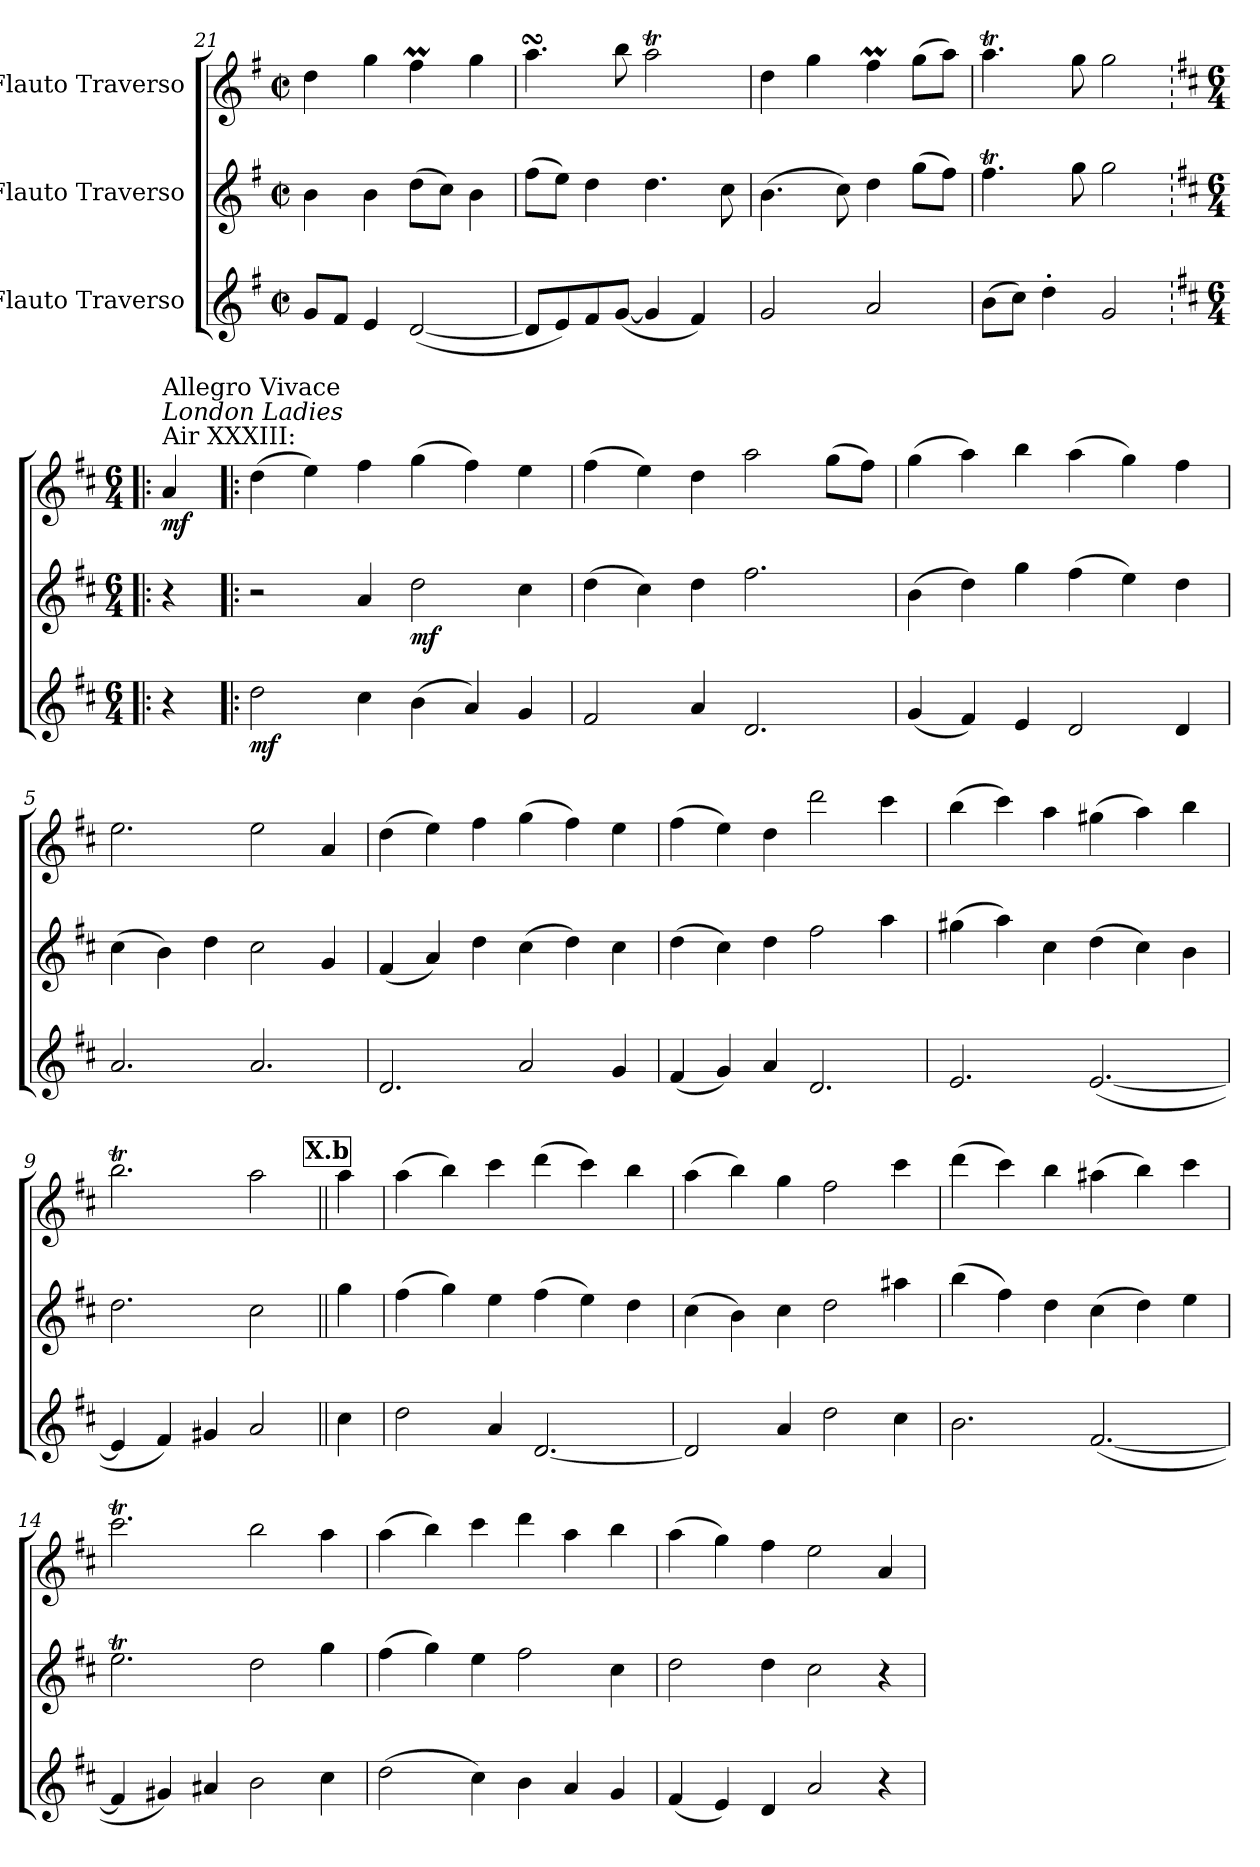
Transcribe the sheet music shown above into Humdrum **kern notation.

**kern	**dynam	**kern	**dynam	**kern	**dynam
*part3	*part3	*part2	*part2	*part1	*part1
*staff3	*staff3	*staff2	*staff2	*staff1	*staff1
*I"Flauto Traverso	*	*I"Flauto Traverso	*	*I"Flauto Traverso	*
*clefG2	*	*clefG2	*	*clefG2	*
*k[f#]	*	*k[f#]	*	*k[f#]	*
*M2/2	*	*M2/2	*	*M2/2	*
*met(c|)	*	*met(c|)	*	*met(c|)	*
=21	=21	=21	=21	=21	=21
8g/L	.	4b\	.	4dd\	.
8f#/J	.	.	.	.	.
4e/	.	4b\	.	4gg\	.
(<[2d/	.	(>8dd\L	.	4ff#m\	.
.	.	8cc\J)	.	.	.
.	.	4b\	.	4gg\	.
=22	=22	=22	=22	=22	=22
8d/L]	.	(>8ff#\L	.	4.aasSSS\	.
8e/)	.	8ee\J)	.	.	.
8f#/	.	4dd\	.	.	.
(<[8g/J	.	.	.	8bb\	.
4g/]	.	4.dd\	.	2aaT\	.
4f#/)	.	.	.	.	.
.	.	8cc\	.	.	.
=23	=23	=23	=23	=23	=23
2g/	.	(>4.b\	.	4dd\	.
.	.	.	.	4gg\	.
.	.	8cc\)	.	.	.
2a/	.	4dd\	.	4ff#m\	.
.	.	(>8gg\L	.	(>8gg\L	.
.	.	8ff#\J)	.	8aa\J)	.
=24	=24	=24	=24	=24	=24
(>8b\L	.	4.ff#t\	.	4.aaT\	.
8cc\J)	.	.	.	.	.
4dd'\	.	.	.	.	.
.	.	8gg\	.	8gg\	.
2g/	.	2gg\	.	2gg\	.
!!LO:PB:g=z
=1|!:	=1|!:	=1|!:	=1|!:	=1|!:	=1|!:
!!LO:REH:place=s1:a:fs=12:t=X.a
*k[f#c#]	*	*k[f#c#]	*	*k[f#c#]	*
*M6/4	*	*M6/4	*	*M6/4	*
*	*	*	*	*MM300	*
!	!	!	!	!LO:TX:t=Air XXXIII&colon;	!
!	!	!	!	!LO:TX:i:t=London Ladies	!
!	!	!	!	!LO:TX:a:t=Allegro Vivace	!
!	!	!	!	!	!LO:DY:b
4r	.	4r	.	4a/	mf
=2	=2	=2	=2	=2	=2
!	!LO:DY:b	!	!	!	!
2dd\	mf	2r	.	(>4dd\	.
.	.	.	.	4ee\)	.
4cc#\	.	4a/	.	4ff#\	.
!	!	!	!LO:DY:b	!	!
(>4b\	.	2dd\	mf	(>4gg\	.
4a/)	.	.	.	4ff#\)	.
4g/	.	4cc#\	.	4ee\	.
=3	=3	=3	=3	=3	=3
2f#/	.	(>4dd\	.	(>4ff#\	.
.	.	4cc#\)	.	4ee\)	.
4a/	.	4dd\	.	4dd\	.
2.d/	.	2.ff#\	.	2aa\	.
.	.	.	.	(>8gg\L	.
.	.	.	.	8ff#\J)	.
=4	=4	=4	=4	=4	=4
(<4g/	.	(>4b\	.	(>4gg\	.
4f#/)	.	4dd\)	.	4aa\)	.
4e/	.	4gg\	.	4bb\	.
2d/	.	(>4ff#\	.	(>4aa\	.
.	.	4ee\)	.	4gg\)	.
4d/	.	4dd\	.	4ff#\	.
=5	=5	=5	=5	=5	=5
2.a/	.	(>4cc#\	.	2.ee\	.
.	.	4b\)	.	.	.
.	.	4dd\	.	.	.
2.a/	.	2cc#\	.	2ee\	.
.	.	4g/	.	4a/	.
=6	=6	=6	=6	=6	=6
2.d/	.	(<4f#/	.	(>4dd\	.
.	.	4a/)	.	4ee\)	.
.	.	4dd\	.	4ff#\	.
2a/	.	(>4cc#\	.	(>4gg\	.
.	.	4dd\)	.	4ff#\)	.
4g/	.	4cc#\	.	4ee\	.
=7	=7	=7	=7	=7	=7
(<4f#/	.	(>4dd\	.	(>4ff#\	.
4g/)	.	4cc#\)	.	4ee\)	.
4a/	.	4dd\	.	4dd\	.
2.d/	.	2ff#\	.	2ddd\	.
.	.	4aa\	.	4ccc#\	.
=8	=8	=8	=8	=8	=8
2.e/	.	(>4gg#X\	.	(>4bb\	.
.	.	4aa\)	.	4ccc#\)	.
.	.	4cc#\	.	4aa\	.
(<[2.e/	.	(>4dd\	.	(>4gg#X\	.
.	.	4cc#\)	.	4aa\)	.
.	.	4b\	.	4bb\	.
=9	=9	=9	=9	=9	=9
4e/]	.	2.dd\	.	2.bbT\	.
4f#/)	.	.	.	.	.
4g#X/	.	.	.	.	.
2a/	.	2cc#\	.	2aa\	.
!!LO:LB:g=z
!!LO:REH:place=s1:a:fs=12:t=X.b
=10||	=10||	=10||	=10||	=10||	=10||
4cc#\	.	4gg\	.	4aa\	.
=11	=11	=11	=11	=11	=11
2dd\	.	(>4ff#\	.	(>4aa\	.
.	.	4gg\)	.	4bb\)	.
4a/	.	4ee\	.	4ccc#\	.
[2.d/	.	(>4ff#\	.	(>4ddd\	.
.	.	4ee\)	.	4ccc#\)	.
.	.	4dd\	.	4bb\	.
=12	=12	=12	=12	=12	=12
2d/]	.	(>4cc#\	.	(>4aa\	.
.	.	4b\)	.	4bb\)	.
4a/	.	4cc#\	.	4gg\	.
2dd\	.	2dd\	.	2ff#\	.
4cc#\	.	4aa#X\	.	4ccc#\	.
=13	=13	=13	=13	=13	=13
2.b\	.	(>4bb\	.	(>4ddd\	.
.	.	4ff#\)	.	4ccc#\)	.
.	.	4dd\	.	4bb\	.
(<[2.f#/	.	(>4cc#\	.	(>4aa#X\	.
.	.	4dd\)	.	4bb\)	.
.	.	4ee\	.	4ccc#\	.
=14	=14	=14	=14	=14	=14
4f#/]	.	2.eeT\	.	2.ccc#t\	.
4g#X/)	.	.	.	.	.
4a#X/	.	.	.	.	.
2b\	.	2dd\	.	2bb\	.
4cc#\	.	4gg\	.	4aa\	.
=15	=15	=15	=15	=15	=15
(>2dd\	.	(>4ff#\	.	(>4aa\	.
.	.	4gg\)	.	4bb\)	.
4cc#\)	.	4ee\	.	4ccc#\	.
4b\	.	2ff#\	.	4ddd\	.
4a/	.	.	.	4aa\	.
4g/	.	4cc#\	.	4bb\	.
=16	=16	=16	=16	=16	=16
(<4f#/	.	2dd\	.	(>4aa\	.
4e/)	.	.	.	4gg\)	.
4d/	.	4dd\	.	4ff#\	.
2a/	.	2cc#\	.	2ee\	.
4r	.	4r	.	4a/	.
=	=	=	=	=	=
*-	*-	*-	*-	*-	*-
